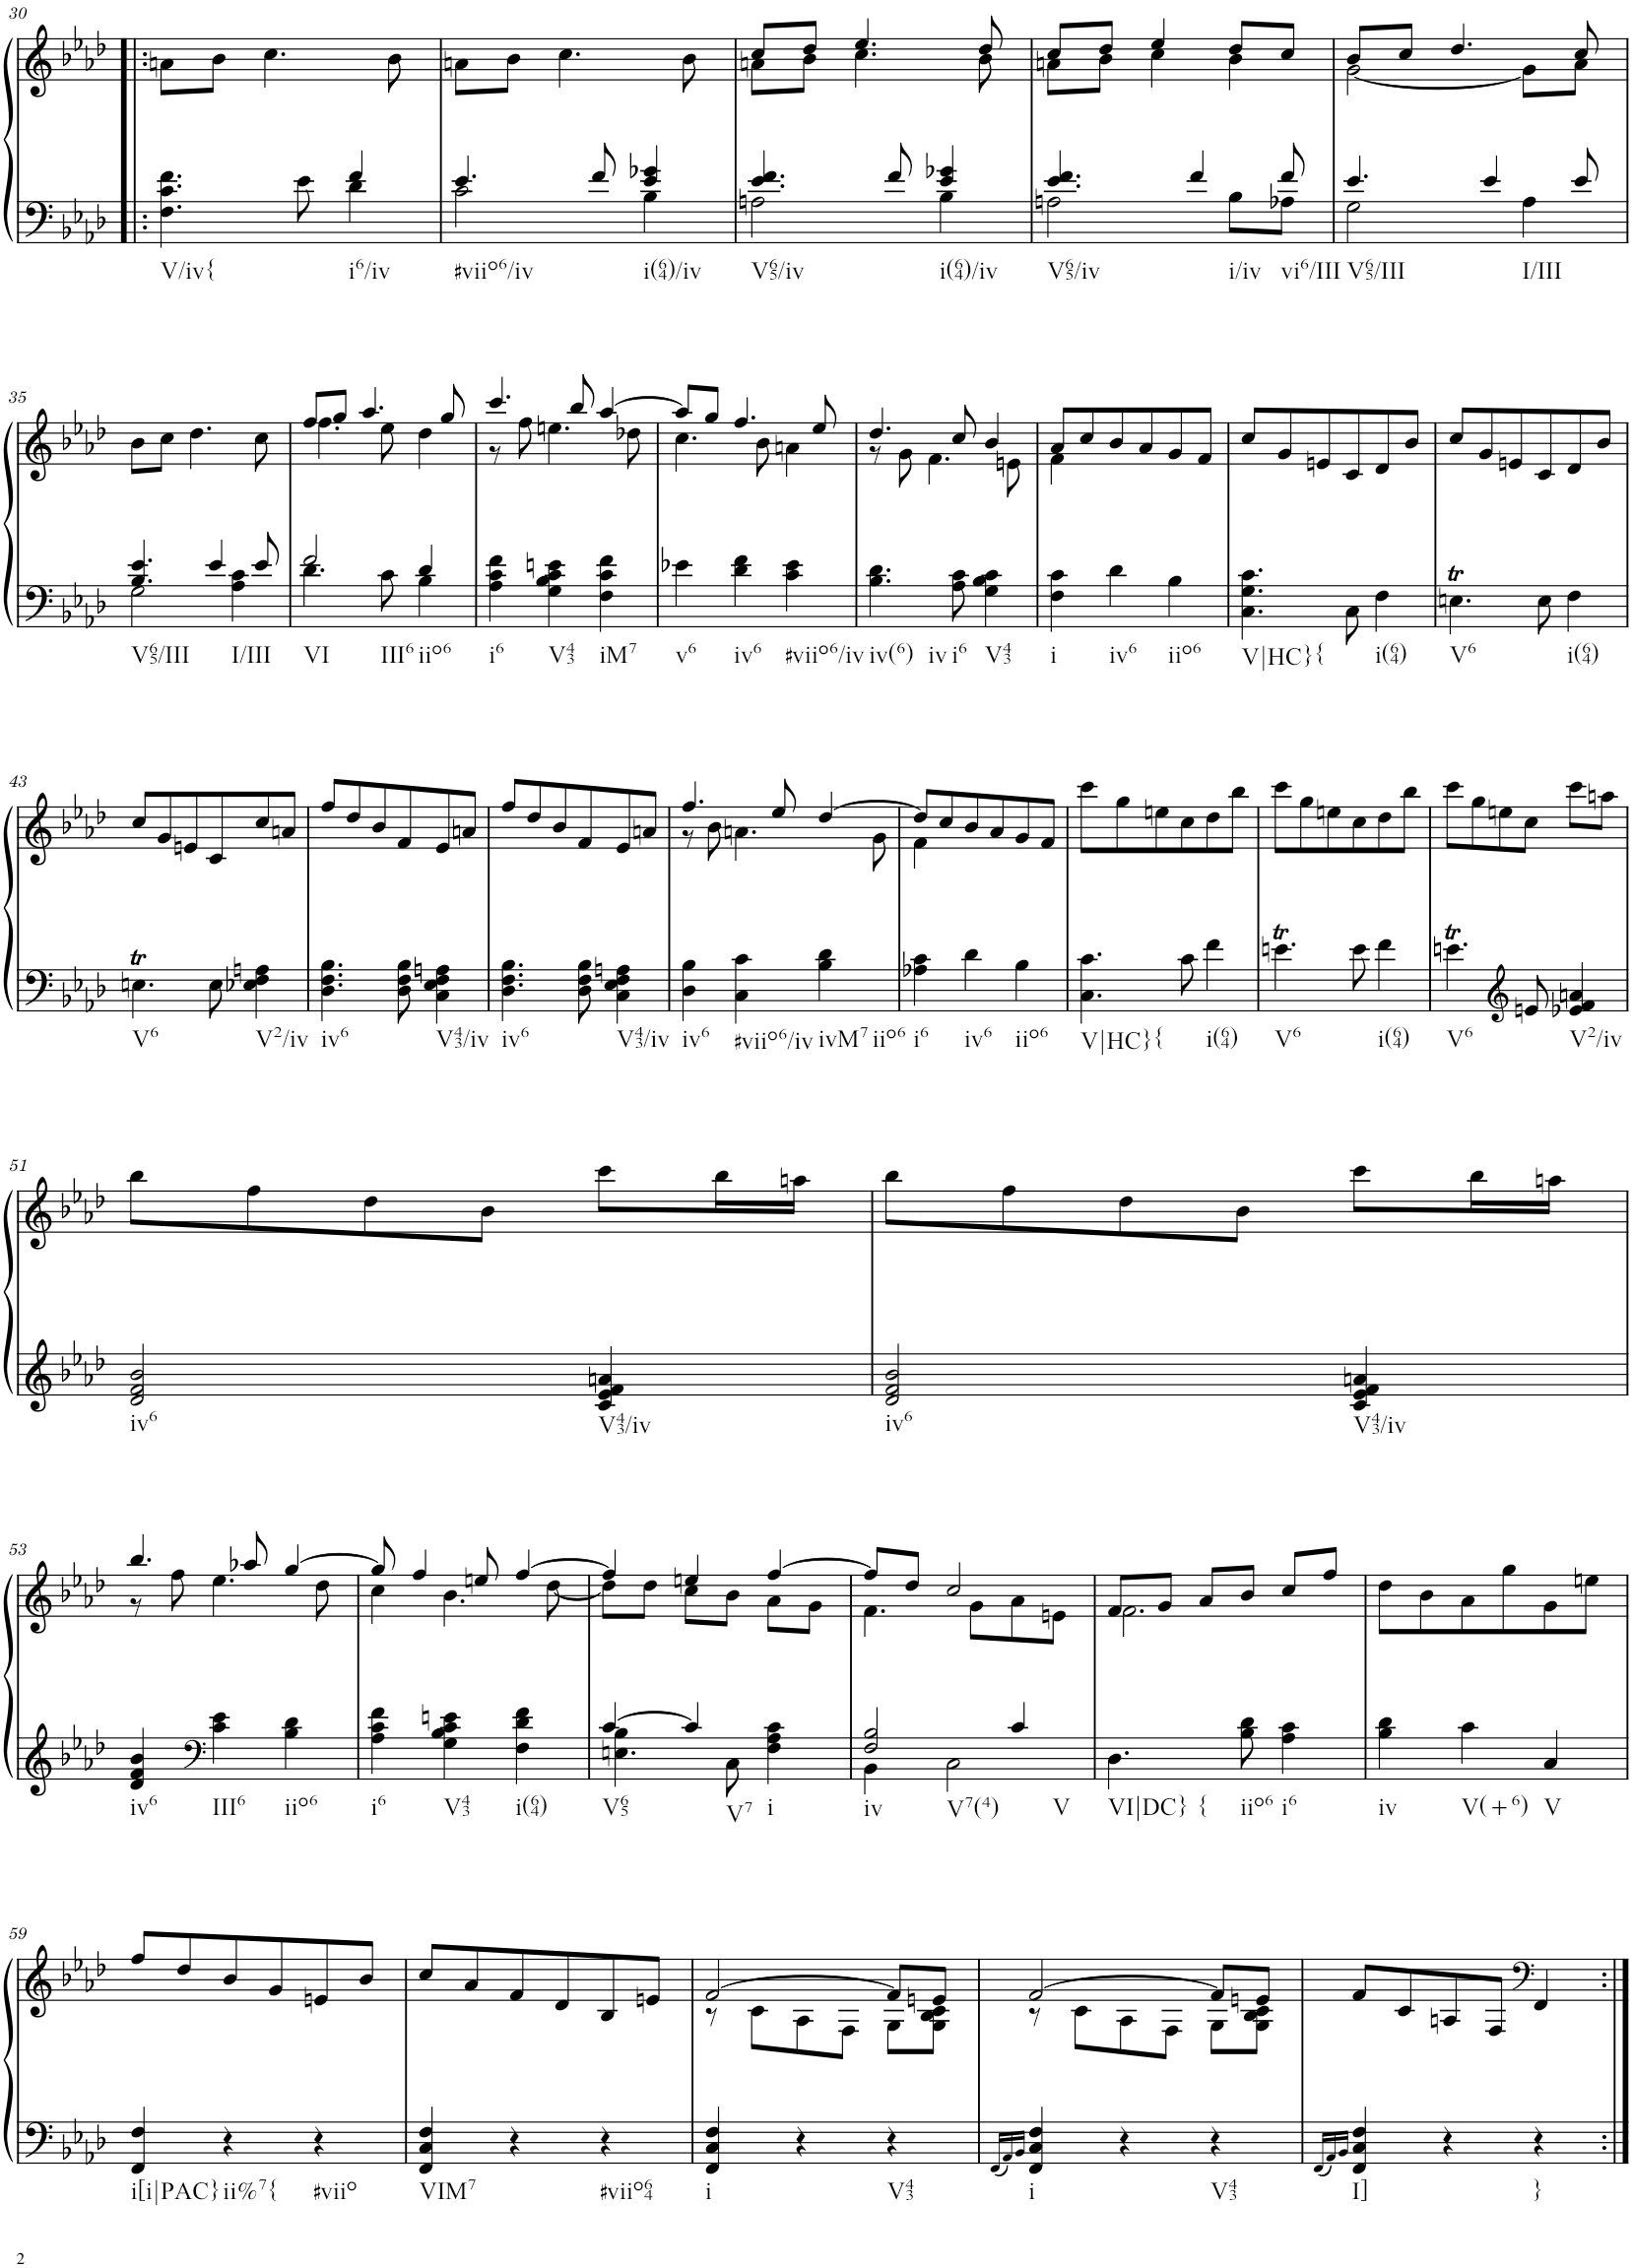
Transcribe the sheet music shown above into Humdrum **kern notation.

**kern	**kern
*part1	*part1
*staff2	*staff1
*I"Piano	*
*I'Pno.	*
!!LO:PB:g=z
*clefF4	*clefG2
*k[b-e-a-d-]	*k[b-e-a-d-]
*M3/4	*M3/4
=30!|:	=30!|:
*^	*
!LO:TX:b:t=V/iv{	!	!
4.F\ 4.c\ 4.f\	2ryy	8an\L
.	.	8b-\J
.	.	4.cc\
8e-\	.	.
!LO:TX:b:t=i6/iv	!	!
4f/	4d-\	.
.	.	8b-\
=31	=31	=31
!LO:TX:b:t=#viio6/iv	!	!
4.e-/	2c\	8an\L
.	.	8b-\J
.	.	4.cc\
8f/	.	.
!LO:TX:b:t=i(64)/iv	!	!
4e-/ 4g-X/	4B-\	.
.	.	8b-\
=32	=32	=32
*	*	*^
!LO:TX:b:t=V65/iv	!	!	!
4.e-/ 4.f/	2An\	8cc/L	8an\L
.	.	8dd-/J	8b-\J
.	.	4.ee-/	4.cc\
8f/	.	.	.
!LO:TX:b:t=i(64)/iv	!	!	!
4e-/ 4g-X/	4B-\	.	.
.	.	8dd-/	8b-\
=33	=33	=33	=33
!LO:TX:b:t=V65/iv	!	!	!
4.e-/ 4.f/	2An\	8cc/L	8an\L
.	.	8dd-/J	8b-\J
.	.	4ee-/	4cc\
!LO:TX:b:t=i/iv	!	!	!
4f/	.	.	.
.	8B-\L	8dd-/L	4b-\
!LO:TX:b:t=vi6/III	!	!	!
8f/	8A-X\J	8cc/J	.
=34	=34	=34	=34
!LO:TX:b:t=V65/III	!	!	!
4.e-/	2G\	8b-/L	[2g\
.	.	8cc/J	.
.	.	4.dd-/	.
!LO:TX:b:t=I/III	!	!	!
4e-/	.	.	.
.	4A-\	.	8g\L]
8e-/	.	8cc/	8a-\J
!!LO:LB:g=z
=35	=35	=35	=35
!LO:TX:b:t=V65/III	!	!	!
*	*	*v	*v
4.B-/ 4.e-/	2G\	8b-\L
.	.	8cc\J
.	.	4.dd-\
!LO:TX:b:t=I/III	!	!
4e-/	.	.
.	4A-\ 4c\	.
8e-/	.	8cc\
=36	=36	=36
*	*	*^
!LO:TX:b:t=VI	!	!	!
!LO:TX:b:t=III6	!	!	!
2f/	4.d-\	8ff/L	4.ff\
.	.	8gg/J	.
.	.	4.aa-/	.
.	8c\	.	8ee-\
!LO:TX:b:t=iio6	!	!	!
4d-/	4B-\	.	4dd-\
.	.	8gg/	.
*v	*v	*	*
=37	=37	=37
!LO:TX:b:t=i6	!	!
4A-\ 4c\ 4f\	4.ccc/	8r
.	.	8ff\
!LO:TX:b:t=V43	!	!
4G\ 4B-\ 4c\ 4en\	.	4.een\
.	8bb-/	.
!LO:TX:b:t=iM7	!	!
4F\ 4c\ 4f\	[4aa-/	.
.	.	8dd-X\
=38	=38	=38
!LO:TX:b:t=v6	!	!
4e-X\	8aa-/L]	4.cc\
.	8gg/J	.
!LO:TX:b:t=iv6	!	!
4d-\ 4f\	4.ff/	.
.	.	8b-\
!LO:TX:b:t=#viio6/iv	!	!
4c\ 4e-\	.	4an\
.	8ee-/	.
=39	=39	=39
!LO:TX:b:t=iv(6)	!	!
!LO:TX:b:t=iv	!	!
4.B-\ 4.d-\	4.dd-/	8r
.	.	8g\
.	.	4.f\
!LO:TX:b:t=i6	!	!
8A-\ 8c\	8cc/	.
!LO:TX:b:t=V43	!	!
4G\ 4B-\ 4c\	4b-/	.
.	.	8en\
=40	=40	=40
!LO:TX:b:t=i	!	!
4F\ 4c\	8a-/L	4f\
.	8cc/	.
!LO:TX:b:t=iv6	!	!
4d-\	8b-/	2ryy
.	8a-/	.
!LO:TX:b:t=iio6	!	!
4B-\	8g/	.
.	8f/J	.
*	*v	*v
=41	=41
!LO:TX:b:t=V|HC}	!
!LO:TX:b:t={	!
4.C\ 4.G\ 4.c\	8cc/L
.	8g/
.	8en/
8C\	8c/
!LO:TX:b:t=i(64)	!
4F\	8d-/
.	8b-/J
=42	=42
!LO:TX:b:t=V6	!
4.Ent\	8cc/L
.	8g/
.	8en/
8E\	8c/
!LO:TX:b:t=i(64)	!
4F\	8d-/
.	8b-/J
!!LO:LB:g=z
=43	=43
!LO:TX:b:t=V6	!
4.Ent\	8cc/L
.	8g/
.	8en/
8E\	8c/
!LO:TX:b:t=V2/iv	!
4E-X\ 4F\ 4An\	8cc/
.	8an/J
=44	=44
!LO:TX:b:t=iv6	!
4.D-\ 4.F\ 4.B-\	8ff/L
.	8dd-/
.	8b-/
8D-\ 8F\ 8B-\	8f/
!LO:TX:b:t=V43/iv	!
4C\ 4E-\ 4F\ 4An\	8e-/
.	8an/J
=45	=45
!LO:TX:b:t=iv6	!
4.D-\ 4.F\ 4.B-\	8ff/L
.	8dd-/
.	8b-/
8D-\ 8F\ 8B-\	8f/
!LO:TX:b:t=V43/iv	!
4C\ 4E-\ 4F\ 4An\	8e-/
.	8an/J
=46	=46
*	*^
!LO:TX:b:t=iv6	!	!
4D-\ 4B-\	4.ff/	8r
.	.	8b-\
!LO:TX:b:t=#viio6/iv	!	!
4C\ 4c\	.	4.an\
.	8ee-/	.
!LO:TX:b:t=ivM7	!	!
!LO:TX:b:t=iio6	!	!
4B-\ 4d-\	[4dd-/	.
.	.	8g\
=47	=47	=47
!LO:TX:b:t=i6	!	!
4A-X\ 4c\	8dd-/L]	4f\
.	8cc/	.
!LO:TX:b:t=iv6	!	!
4d-\	8b-/	2ryy
.	8a-/	.
!LO:TX:b:t=iio6	!	!
4B-\	8g/	.
.	8f/J	.
*	*v	*v
=48	=48
!LO:TX:b:t=V|HC}	!
!LO:TX:b:t={	!
4.C\ 4.c\	8ccc\L
.	8gg\
.	8een\
8c\	8cc\
!LO:TX:b:t=i(64)	!
4f\	8dd-\
.	8bb-\J
=49	=49
!LO:TX:b:t=V6	!
4.ent\	8ccc\L
.	8gg\
.	8een\
8e\	8cc\
!LO:TX:b:t=i(64)	!
4f\	8dd-\
.	8bb-\J
=50	=50
!LO:TX:b:t=V6	!
4.ent\	8ccc\L
.	8gg\
.	8een\
*clefG2	*
8en/	8cc\J
!LO:TX:b:t=V2/iv	!
4e-X/ 4f/ 4an/	8ccc\L
.	8aan\J
!!LO:LB:g=z
=51	=51
!LO:TX:b:t=iv6	!
2d-/ 2f/ 2b-/	8bb-\L
.	8ff\
.	8dd-\
.	8b-\J
!LO:TX:b:t=V43/iv	!
4c/ 4e-/ 4f/ 4an/	8ccc\L
.	16bb-\L
.	16aan\JJ
=52	=52
!LO:TX:b:t=iv6	!
2d-/ 2f/ 2b-/	8bb-\L
.	8ff\
.	8dd-\
.	8b-\J
!LO:TX:b:t=V43/iv	!
4c/ 4e-/ 4f/ 4an/	8ccc\L
.	16bb-\L
.	16aan\JJ
!!LO:LB:g=z
=53	=53
*	*^
!LO:TX:b:t=iv6	!	!
4d-/ 4f/ 4b-/	4.bb-/	8r
.	.	8ff\
*clefF4	*	*
!LO:TX:b:t=III6	!	!
4c\ 4e-\	.	4.ee-\
.	8aa-X/	.
!LO:TX:b:t=iio6	!	!
4B-\ 4d-\	[4gg/	.
.	.	8dd-\
=54	=54	=54
!LO:TX:b:t=i6	!	!
4A-\ 4c\ 4f\	8gg/]	4cc\
.	4ff/	.
!LO:TX:b:t=V43	!	!
4G\ 4B-\ 4c\ 4en\	.	4.b-\
.	8een/	.
!LO:TX:b:t=i(64)	!	!
4F\ 4d-\ 4f\	[4ff/	.
.	.	[8dd-\
=55	=55	=55
*^	*	*
*	*^	*	*
!LO:TX:b:t=V65	!	!	!	!
[4c/	4.En\	4B-\	4ff/]	8dd-\L]
.	.	.	.	8dd-\J
!LO:TX:b:t=V7	!	!	!	!
4c/]	.	2ryy	4een/	8cc\L
.	8C\	.	.	8b-\J
!LO:TX:b:t=i	!	!	!	!
4F\ 4A-\ 4c\	4ryy	.	[4ff/	8a-\L
.	.	.	.	8g\J
*	*v	*v	*	*
=56	=56	=56	=56
!LO:TX:b:t=iv	!	!	!
!LO:TX:b:t=V7(4)	!	!	!
2F/ 2B-/	4BB-\	8ff/L]	4.f\
.	.	8dd-/J	.
.	2C\	2cc/	.
.	.	.	8g\L
!LO:TX:b:t=V	!	!	!
4c/	.	.	8a-\
.	.	.	8en\J
*v	*v	*	*
=57	=57	=57
!LO:TX:b:t=VI|DC}	!	!
!LO:TX:b:t={	!	!
4.D-\	8f/L	2.f\
.	8g/J	.
.	8a-/L	.
!LO:TX:b:t=iio6	!	!
8B-\ 8d-\	8b-/J	.
!LO:TX:b:t=i6	!	!
4A-\ 4c\	8cc/L	.
.	8ff/J	.
*	*v	*v
=58	=58
!LO:TX:b:t=iv	!
4B-\ 4d-\	8dd-\L
.	8b-\
!LO:TX:b:t=V(+6)	!
4c\	8a-\
.	8gg\
!LO:TX:b:t=V	!
4C/	8g\
.	8een\J
!!LO:LB:g=z
=59	=59
!LO:TX:b:t=i[i|PAC}	!
4FF/ 4F/	8ff/L
.	8dd-/
!LO:TX:b:t=ii%7{	!
4r	8b-/
.	8g/
!LO:TX:b:t=#viio	!
4r	8en/
.	8b-/J
=60	=60
!LO:TX:b:t=VIM7	!
4FF/ 4C/ 4F/	8cc/L
.	8a-/
4r	8f/
.	8d-/
!LO:TX:b:t=#viio64	!
4r	8B-/
.	8en/J
=61	=61
*	*^
!LO:TX:b:t=i	!	!
4FF/ 4C/ 4F/	[2f/	8r
.	.	8c\L
4r	.	8A-\
.	.	8F\J
!LO:TX:b:t=V43	!	!
4r	8f/L]	8G\L
.	8en/J	8G\ 8B-\ 8c\J
=62	=62	=62
16qFF/LL	.	.
16qAA-/	.	.
16qBB-/JJ	.	.
!LO:TX:b:t=i	!	!
4FF/ 4C/ 4F/	[2f/	8r
.	.	8c\L
4r	.	8A-\
.	.	8F\J
!LO:TX:b:t=V43	!	!
4r	8f/L]	8G\L
.	8en/J	8G\ 8B-\ 8c\J
*	*v	*v
=63	=63
16qFF/LL	.
16qAA-/	.
16qBB-/JJ	.
!LO:TX:b:t=I]	!
4FF/ 4C/ 4F/	8f/L
.	8c/
4r	8An/
.	8F/J
*	*clefF4
!LO:TX:b:t=}	!
4r	4FF/
=:|!	=:|!
*-	*-
